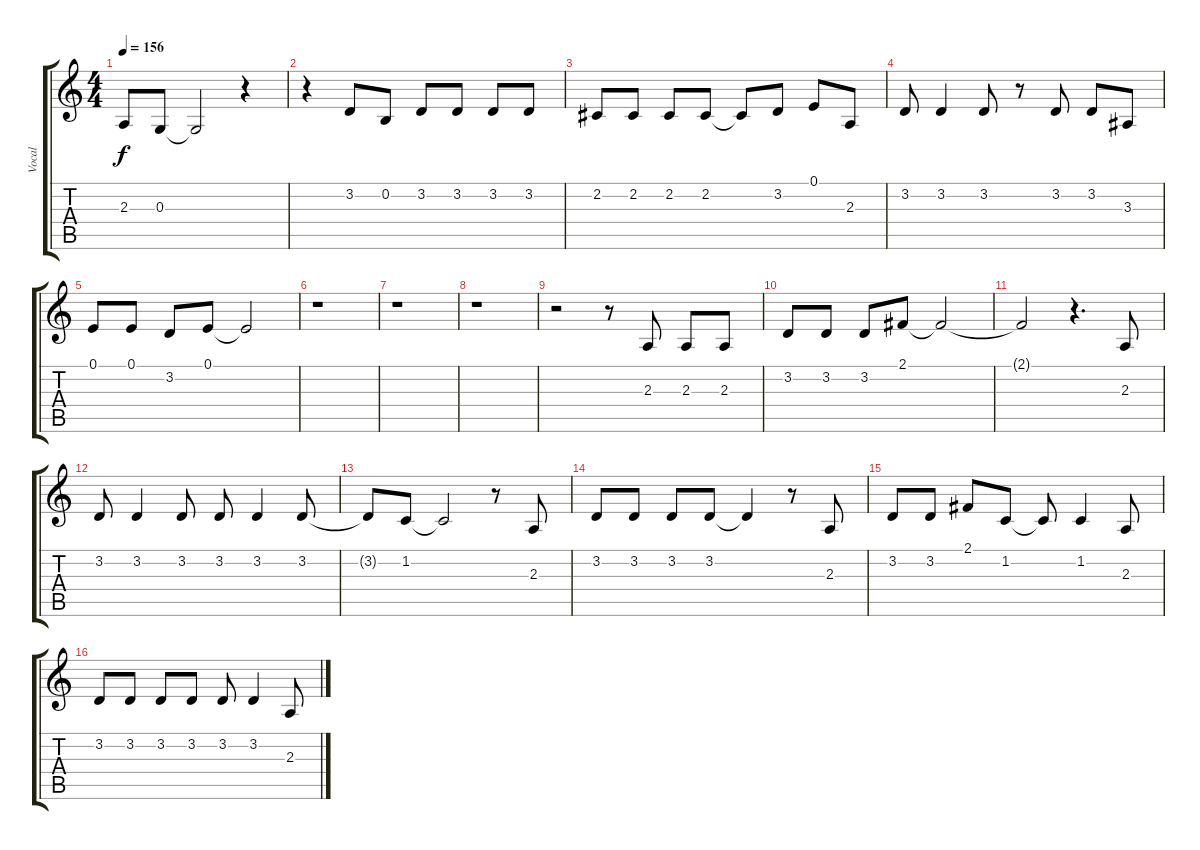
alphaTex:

\track ("Vocal" "Vocal") {instrument englishhorn}
\staff {score tabs}
\tuning (E4 B3 G3 D3 A2 E2) {hide}
\ts (4 4)
\tempo 156
\clef g2
\ks c
2.3{t}.8{dy f} 0.3.8 0.3{t}.2 r.4 |
r.4 3.2.8 0.2.8 3.2.8 3.2.8 3.2.8 3.2.8 |
2.2.8 2.2.8 2.2.8 2.2.8 2.2{t}.8 3.2.8 0.1.8 2.3.8 |
3.2.8 3.2.4 3.2.8 r.8 3.2.8 3.2.8 3.3.8 |
0.1.8 0.1.8 3.2.8 0.1.8 0.1{t}.2 |
r.1 |
r.1 |
r.1 |
r.2 r.8 2.3.8 2.3.8 2.3.8 |
3.2.8 3.2.8 3.2.8 2.1.8 2.1{t}.2 |
2.1{t}.2 r.4{d} 2.3.8 |
3.2.8 3.2.4 3.2.8 3.2.8 3.2.4 3.2.8 |
3.2{t}.8 1.2.8 1.2{t}.2 r.8 2.3.8 |
3.2.8 3.2.8 3.2.8 3.2.8 3.2{t}.4 r.8 2.3.8 |
3.2.8 3.2.8 2.1.8 1.2.8 1.2{t}.8 1.2.4 2.3.8 |
3.2.8 3.2.8 3.2.8 3.2.8 3.2.8 3.2.4 2.3.8
